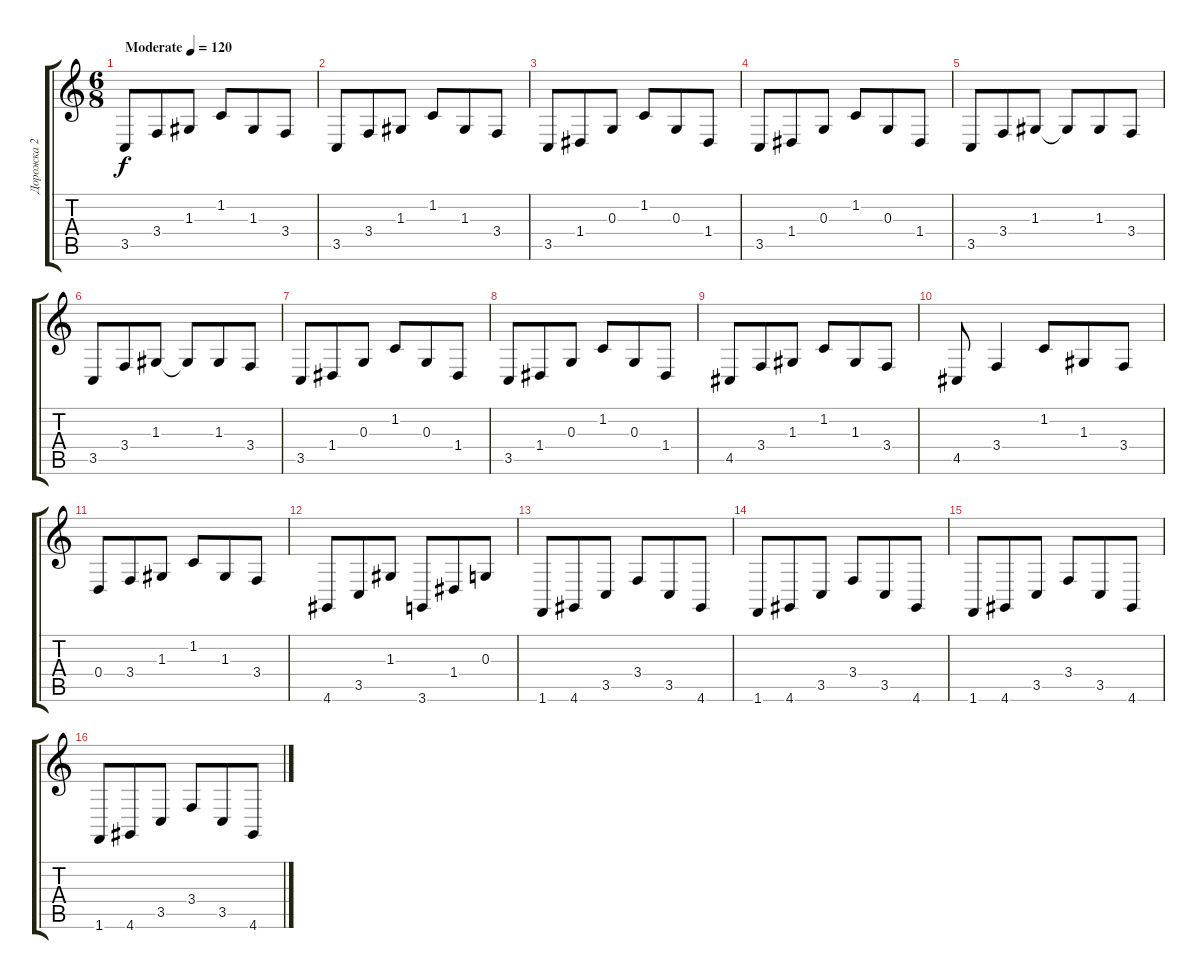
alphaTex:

\track ("Дорожка 2" "Дорожка 2") {instrument orchestralharp}
\staff {score tabs}
\tuning (E4 B3 G3 D3 A2 E2) {hide}
\ts (6 8)
\tempo (120 "Moderate")
\clef g2
\ks c
3.5.8{dy f instrument orchestralharp} 3.4.8 1.3.8 1.2.8 1.3.8 3.4.8 |
3.5.8 3.4.8 1.3.8 1.2.8 1.3.8 3.4.8 |
3.5.8 1.4.8 0.3.8 1.2.8 0.3.8 1.4.8 |
3.5.8 1.4.8 0.3.8 1.2.8 0.3.8 1.4.8 |
3.5.8 3.4.8 1.3.8 1.3{t}.8 1.3.8 3.4.8 |
3.5.8 3.4.8 1.3.8 1.3{t}.8 1.3.8 3.4.8 |
3.5.8 1.4.8 0.3.8 1.2.8 0.3.8 1.4.8 |
3.5.8 1.4.8 0.3.8 1.2.8 0.3.8 1.4.8 |
4.5.8 3.4.8 1.3.8 1.2.8 1.3.8 3.4.8 |
4.5.8 3.4.4 1.2.8 1.3.8 3.4.8 |
0.4.8 3.4.8 1.3.8 1.2.8 1.3.8 3.4.8 |
4.6.8 3.5.8 1.3.8 3.6.8 1.4.8 0.3.8 |
1.6.8 4.6.8 3.5.8 3.4.8 3.5.8 4.6.8 |
1.6.8 4.6.8 3.5.8 3.4.8 3.5.8 4.6.8 |
1.6.8 4.6.8 3.5.8 3.4.8 3.5.8 4.6.8 |
1.6.8 4.6.8 3.5.8 3.4.8 3.5.8 4.6.8
